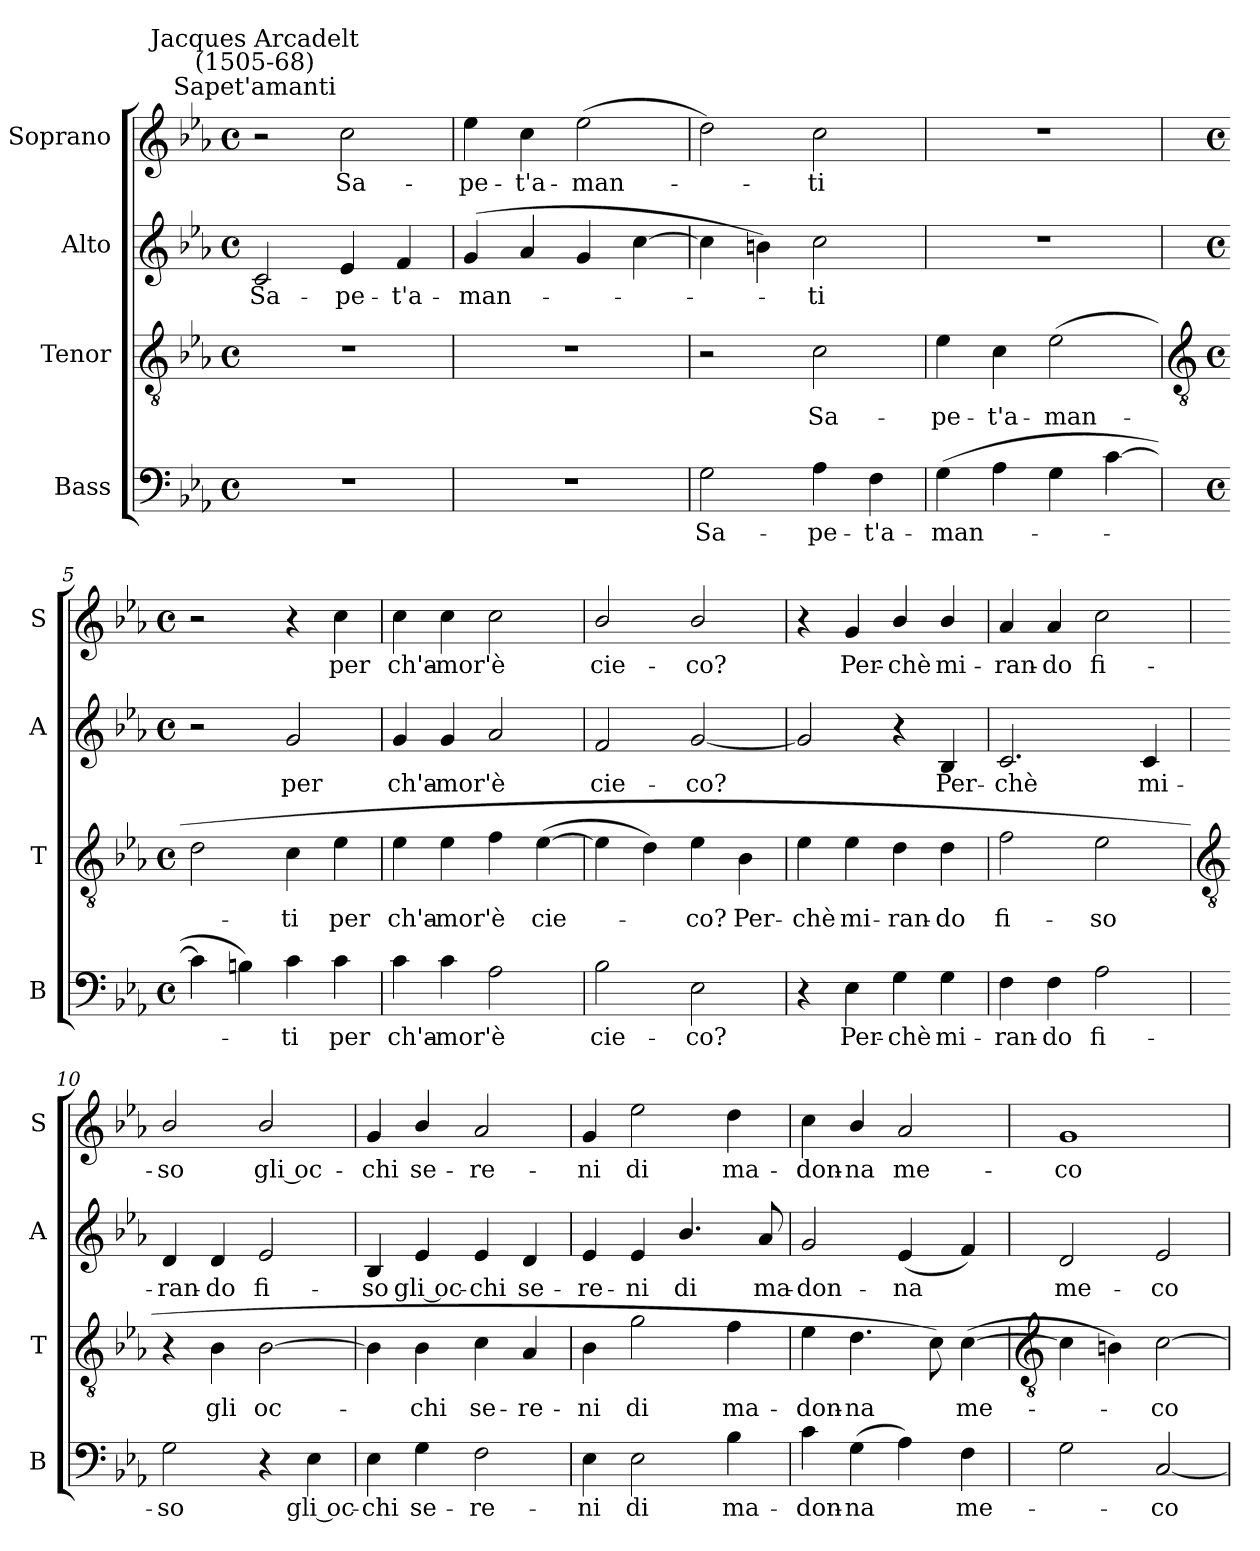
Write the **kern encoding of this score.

**kern	**text	**kern	**text	**kern	**text	**kern	**text
*part4	*part4	*part3	*part3	*part2	*part2	*part1	*part1
*staff4	*staff4	*staff3	*staff3	*staff2	*staff2	*staff1	*staff1
*I"Bass	*	*I"Tenor	*	*I"Alto	*	*I"Soprano	*
*I'B	*	*I'T	*	*I'A	*	*I'S	*
*clefF4	*	*clefGv2	*	*clefG2	*	*clefG2	*
*k[b-e-a-]	*	*k[b-e-a-]	*	*k[b-e-a-]	*	*k[b-e-a-]	*
*E-:	*	*E-:	*	*E-:	*	*E-:	*
*M4/4	*	*M4/4	*	*M4/4	*	*M4/4	*
*met(c)	*	*met(c)	*	*met(c)	*	*met(c)	*
=1	=1	=1	=1	=1	=1	=1	=1
!	!	!	!	!	!	!LO:TX:a:cj:t=Sapet'amanti	!
!	!	!	!	!	!	!LO:TX:a:cj:t=Jacques Arcadelt\n(1505-68)	!
!	!	!	!	!	!LO:LY:b	!	!
1r	.	1r	.	2c	Sa-	2r	.
!	!	!	!	!	!LO:LY:b	!	!LO:LY:b
.	.	.	.	4e-	-pe-	2cc	Sa-
!	!	!	!	!	!LO:LY:b	!	!
.	.	.	.	4f	-t'a-	.	.
=2	=2	=2	=2	=2	=2	=2	=2
!	!	!	!	!	!LO:LY:b	!	!LO:LY:b
1r	.	1r	.	(<4g	-man-	4ee-	-pe-
!	!	!	!	!	!	!	!LO:LY:b
.	.	.	.	4a-	.	4cc	-t'a-
!	!	!	!	!	!	!	!LO:LY:b
.	.	.	.	4g	.	(>2ee-	-man-
.	.	.	.	[4cc\	.	.	.
=3	=3	=3	=3	=3	=3	=3	=3
!	!LO:LY:b	!	!	!	!	!	!
2G	Sa-	2r	.	4cc\]	.	2dd)	.
.	.	.	.	4bn)	.	.	.
!	!LO:LY:b	!	!LO:LY:b	!	!LO:LY:b	!	!LO:LY:b
4A-	-pe-	2c	Sa-	2cc	ti	2cc	ti
!	!LO:LY:b	!	!	!	!	!	!
4F	-t'a-	.	.	.	.	.	.
=4	=4	=4	=4	=4	=4	=4	=4
!	!LO:LY:b	!	!LO:LY:b	!	!	!	!
(>4G	-man-	4e-	-pe-	1r	.	1r	.
!	!	!	!LO:LY:b	!	!	!	!
4A-	.	4c	-t'a-	.	.	.	.
!	!	!	!LO:LY:b	!	!	!	!
4G	.	(>2e-	-man-	.	.	.	.
[4c	.	.	.	.	.	.	.
!!LO:LB:g=z
=5	=5	=5	=5	=5	=5	=5	=5
*	*	*clefGv2	*	*	*	*	*
*M4/4	*	*M4/4	*	*M4/4	*	*M4/4	*
*met(c)	*	*met(c)	*	*met(c)	*	*met(c)	*
4c]	.	2d	.	2r	.	2r	.
4Bn)	.	.	.	.	.	.	.
!	!LO:LY:b	!	!LO:LY:b	!	!LO:LY:b	!	!
4c	ti	4c	ti	2g	per	4r	.
!	!LO:LY:b	!	!LO:LY:b	!	!	!	!LO:LY:b
4c	per	4e-	per	.	.	4cc	per
=6	=6	=6	=6	=6	=6	=6	=6
!	!LO:LY:b	!	!LO:LY:b	!	!LO:LY:b	!	!LO:LY:b
4c	ch'a-	4e-	ch'a-	4g	ch'a-	4cc	ch'a-
!	!LO:LY:b	!	!LO:LY:b	!	!LO:LY:b	!	!LO:LY:b
4c	-mor'	4e-	-mor'	4g	-mor'	4cc	-mor'
!	!LO:LY:b	!	!LO:LY:b	!	!LO:LY:b	!	!LO:LY:b
2A-	è	4f	è	2a-	è	2cc	è
!	!	!	!LO:LY:b	!	!	!	!
.	.	(>[4e-	cie-	.	.	.	.
=7	=7	=7	=7	=7	=7	=7	=7
!	!LO:LY:b	!	!	!	!LO:LY:b	!	!LO:LY:b
2B-	cie-	4e-]	.	2f	cie-	2b-/	cie-
.	.	4d)	.	.	.	.	.
!	!LO:LY:b	!	!LO:LY:b	!	!LO:LY:b	!	!LO:LY:b
2E-	-co?	4e-	co?	[2g	-co?	2b-/	-co?
!	!	!	!LO:LY:b	!	!	!	!
.	.	4B-	Per-	.	.	.	.
=8	=8	=8	=8	=8	=8	=8	=8
!	!	!	!LO:LY:b	!	!	!	!
4r	.	4e-	-chè	2g]	.	4r	.
!	!LO:LY:b	!	!LO:LY:b	!	!	!	!LO:LY:b
4E-	Per-	4e-	mi-	.	.	4g	Per-
!	!LO:LY:b	!	!LO:LY:b	!	!	!	!LO:LY:b
4G	-chè	4d	-ran-	4r	.	4b-/	-chè
!	!LO:LY:b	!	!LO:LY:b	!	!LO:LY:b	!	!LO:LY:b
4G	mi-	4d	-do	4B-	Per-	4b-/	mi-
=9	=9	=9	=9	=9	=9	=9	=9
!	!LO:LY:b	!	!LO:LY:b	!	!LO:LY:b	!	!LO:LY:b
4F	-ran-	2f	fi-	2.c	-chè	4a-	-ran-
!	!LO:LY:b	!	!	!	!	!	!LO:LY:b
4F	-do	.	.	.	.	4a-	-do
!	!LO:LY:b	!	!LO:LY:b	!	!	!	!LO:LY:b
2A-	fi-	2e-	-so	.	.	2cc	fi-
!	!	!	!	!	!LO:LY:b	!	!
.	.	.	.	4c	mi-	.	.
!!LO:LB:g=z
=10	=10	=10	=10	=10	=10	=10	=10
*	*	*clefGv2	*	*	*	*	*
!	!LO:LY:b	!	!	!	!LO:LY:b	!	!LO:LY:b
2G	-so	4r	.	4d	-ran-	2b-/	-so
!	!	!	!LO:LY:b	!	!LO:LY:b	!	!
.	.	4B-	gli	4d	-do	.	.
!	!	!	!LO:LY:b	!	!LO:LY:b	!	!LO:LY:b
4r	.	[2B-	oc-	2e-	fi-	2b-/	gli oc-
!	!LO:LY:b	!	!	!	!	!	!
4E-	gli oc-	.	.	.	.	.	.
=11	=11	=11	=11	=11	=11	=11	=11
!	!LO:LY:b	!	!	!	!LO:LY:b	!	!LO:LY:b
4E-	-chi	4B-]	.	4B-	-so	4g	-chi
!	!LO:LY:b	!	!LO:LY:b	!	!LO:LY:b	!	!LO:LY:b
4G	se-	4B-	chi	4e-	gli oc-	4b-/	se-
!	!LO:LY:b	!	!LO:LY:b	!	!LO:LY:b	!	!LO:LY:b
2F	-re-	4c	se-	4e-	-chi	2a-	-re-
!	!	!	!LO:LY:b	!	!LO:LY:b	!	!
.	.	4A-	-re-	4d	se-	.	.
=12	=12	=12	=12	=12	=12	=12	=12
!	!LO:LY:b	!	!LO:LY:b	!	!LO:LY:b	!	!LO:LY:b
4E-	-ni	4B-	-ni	4e-	-re-	4g	-ni
!	!LO:LY:b	!	!LO:LY:b	!	!LO:LY:b	!	!LO:LY:b
2E-	di	2g	di	4e-	-ni	2ee-	di
!	!	!	!	!	!LO:LY:b	!	!
.	.	.	.	4.b-/	di	.	.
!	!LO:LY:b	!	!LO:LY:b	!	!	!	!LO:LY:b
4B-	ma-	4f	ma-	.	.	4dd	ma-
!	!	!	!	!	!LO:LY:b	!	!
.	.	.	.	8a-	ma-	.	.
=13	=13	=13	=13	=13	=13	=13	=13
!	!LO:LY:b	!	!LO:LY:b	!	!LO:LY:b	!	!LO:LY:b
4c	-don-	4e-	-don-	2g	-don-	4cc	-don-
!	!LO:LY:b	!	!LO:LY:b	!	!	!	!LO:LY:b
(>4G	-na	4.d	-na	.	.	4b-/	-na
!	!	!	!	!	!LO:LY:b	!	!LO:LY:b
4A-)	.	.	.	(<4e-	-na	2a-	me-
.	.	8c)	.	.	.	.	.
!	!LO:LY:b	!	!LO:LY:b	!	!	!	!
4F	me-	(>[4c	me-	4f)	.	.	.
!!LO:LB:g=z
=14	=14	=14	=14	=14	=14	=14	=14
*	*	*clefGv2	*	*	*	*	*
!	!	!	!	!	!LO:LY:b	!	!LO:LY:b
2G	.	4c]	.	2d	me-	1g	-co
.	.	4Bn)	.	.	.	.	.
!	!LO:LY:b	!	!LO:LY:b	!	!LO:LY:b	!	!
[2C	co	[2c	co	2e-	-co	.	.
=	=	=	=	=	=	=	=
*-	*-	*-	*-	*-	*-	*-	*-
